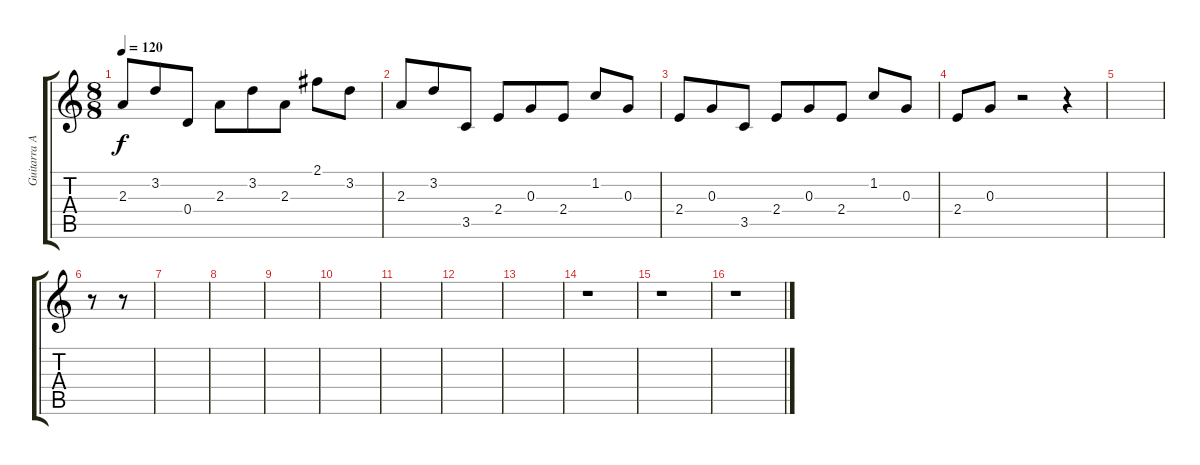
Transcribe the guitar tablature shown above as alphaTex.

\track ("Guitarra A acustica" "Guitarra A") {instrument electricguitarclean}
\staff {score tabs}
\tuning (E4 B3 G3 D3 A2 D2) {hide}
\ts (8 8)
\tempo 120
\clef g2
\ks c
2.3.8{dy f} 3.2.8 0.4.8 2.3.8 3.2.8 2.3.8 2.1.8 3.2.8 |
2.3.8 3.2.8 3.5.8 2.4.8 0.3.8 2.4.8 1.2.8 0.3.8 |
2.4.8 0.3.8 3.5.8 2.4.8 0.3.8 2.4.8 1.2.8 0.3.8 |
2.4.8 0.3.8 r.2 r.4 |
|
r.8 r.8 |
|
|
|
|
|
|
|
r.1 |
r.1 |
r.1
